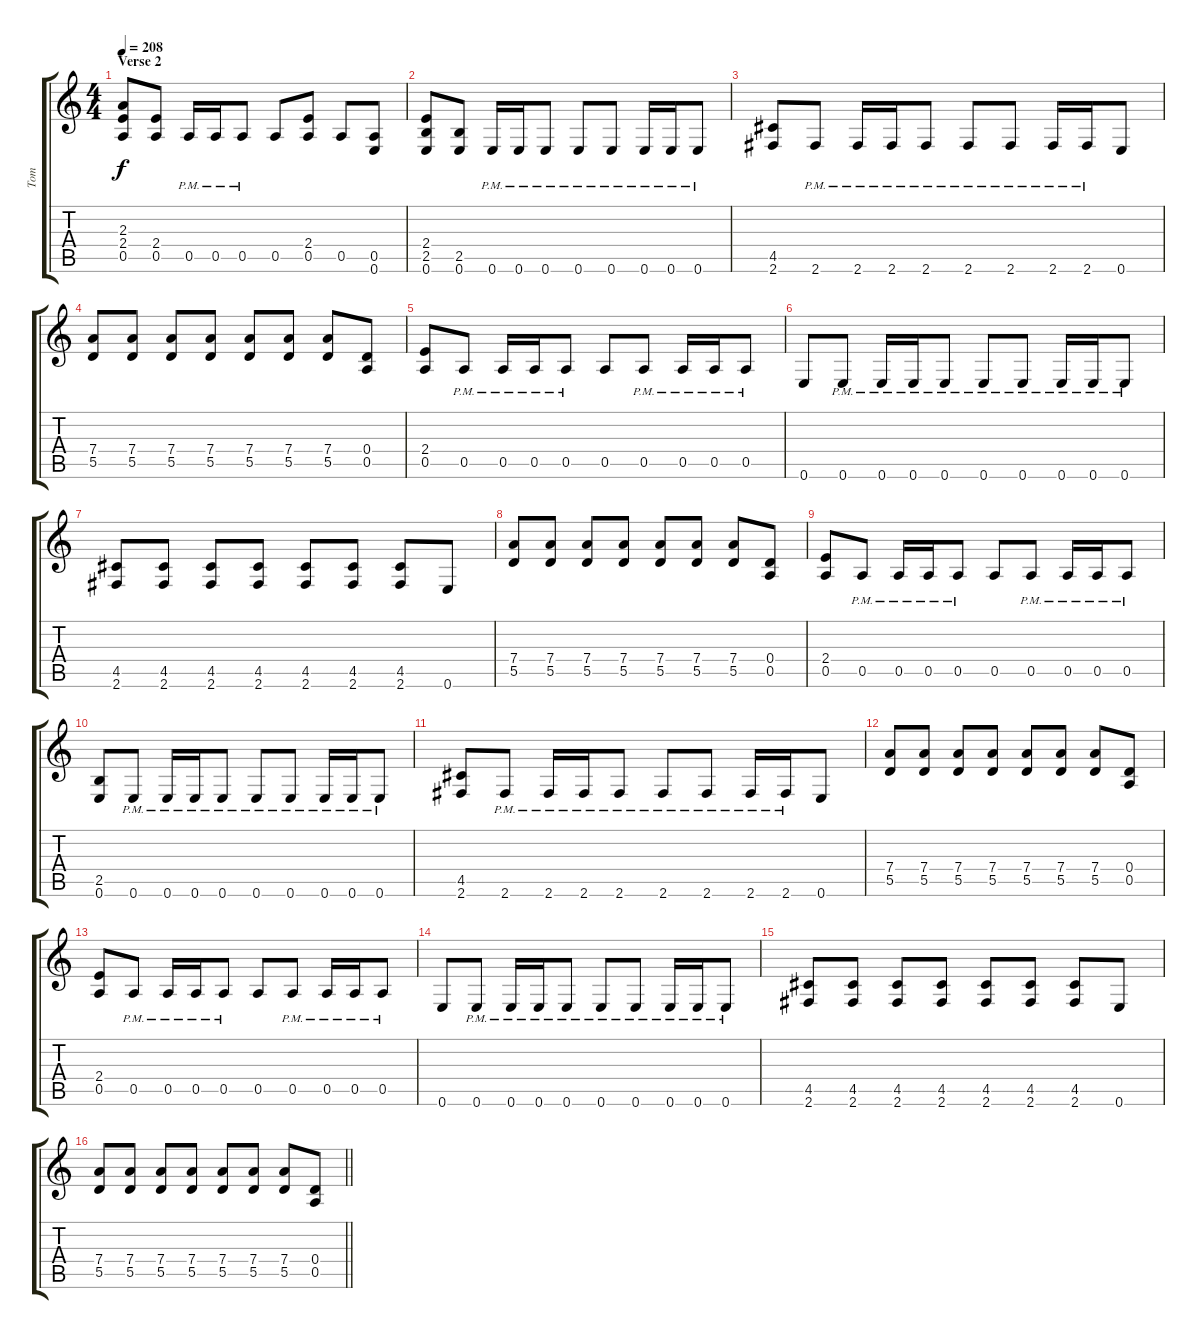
\track ("Tom" "Tom") {instrument distortionguitar}
\staff {score tabs}
\tuning (E4 B3 G3 D3 A2 E2) {hide}
\ts (4 4)
\section ("" "Verse 2")
\tempo 208
\clef g2
\ks c
(2.3 2.4 0.5).8{dy f} (2.4 0.5).8 0.5{pm}.16 0.5{pm}.16 0.5{pm}.8 0.5.8 (2.4 0.5).8 0.5.8 (0.5 0.6).8 |
(2.4 2.5 0.6).8 (2.5 0.6).8 0.6{pm}.16 0.6{pm}.16 0.6{pm}.8 0.6{pm}.8 0.6{pm}.8 0.6{pm}.16 0.6{pm}.16 0.6{pm}.8 |
(4.5 2.6).8 2.6{pm}.8 2.6{pm}.16 2.6{pm}.16 2.6{pm}.8 2.6{pm}.8 2.6{pm}.8 2.6{pm}.16 2.6{pm}.16 0.6.8 |
(7.4 5.5).8 (7.4 5.5).8 (7.4 5.5).8 (7.4 5.5).8 (7.4 5.5).8 (7.4 5.5).8 (7.4 5.5).8 (0.4 0.5).8 |
(2.4 0.5).8 0.5{pm}.8 0.5{pm}.16 0.5{pm}.16 0.5{pm}.8 0.5.8 0.5{pm}.8 0.5{pm}.16 0.5{pm}.16 0.5{pm}.8 |
0.6.8 0.6{pm}.8 0.6{pm}.16 0.6{pm}.16 0.6{pm}.8 0.6{pm}.8 0.6{pm}.8 0.6{pm}.16 0.6{pm}.16 0.6{pm}.8 |
(4.5 2.6).8 (4.5 2.6).8 (4.5 2.6).8 (4.5 2.6).8 (4.5 2.6).8 (4.5 2.6).8 (4.5 2.6).8 0.6.8 |
(7.4 5.5).8 (7.4 5.5).8 (7.4 5.5).8 (7.4 5.5).8 (7.4 5.5).8 (7.4 5.5).8 (7.4 5.5).8 (0.4 0.5).8 |
(2.4 0.5).8 0.5{pm}.8 0.5{pm}.16 0.5{pm}.16 0.5{pm}.8 0.5.8 0.5{pm}.8 0.5{pm}.16 0.5{pm}.16 0.5{pm}.8 |
(2.5 0.6).8 0.6{pm}.8 0.6{pm}.16 0.6{pm}.16 0.6{pm}.8 0.6{pm}.8 0.6{pm}.8 0.6{pm}.16 0.6{pm}.16 0.6{pm}.8 |
(4.5 2.6).8 2.6{pm}.8 2.6{pm}.16 2.6{pm}.16 2.6{pm}.8 2.6{pm}.8 2.6{pm}.8 2.6{pm}.16 2.6{pm}.16 0.6.8 |
(7.4 5.5).8 (7.4 5.5).8 (7.4 5.5).8 (7.4 5.5).8 (7.4 5.5).8 (7.4 5.5).8 (7.4 5.5).8 (0.4 0.5).8 |
(2.4 0.5).8 0.5{pm}.8 0.5{pm}.16 0.5{pm}.16 0.5{pm}.8 0.5.8 0.5{pm}.8 0.5{pm}.16 0.5{pm}.16 0.5{pm}.8 |
0.6.8 0.6{pm}.8 0.6{pm}.16 0.6{pm}.16 0.6{pm}.8 0.6{pm}.8 0.6{pm}.8 0.6{pm}.16 0.6{pm}.16 0.6{pm}.8 |
(4.5 2.6).8 (4.5 2.6).8 (4.5 2.6).8 (4.5 2.6).8 (4.5 2.6).8 (4.5 2.6).8 (4.5 2.6).8 0.6.8 |
\barLineRight lightlight
(7.4 5.5).8 (7.4 5.5).8 (7.4 5.5).8 (7.4 5.5).8 (7.4 5.5).8 (7.4 5.5).8 (7.4 5.5).8 (0.4 0.5).8
